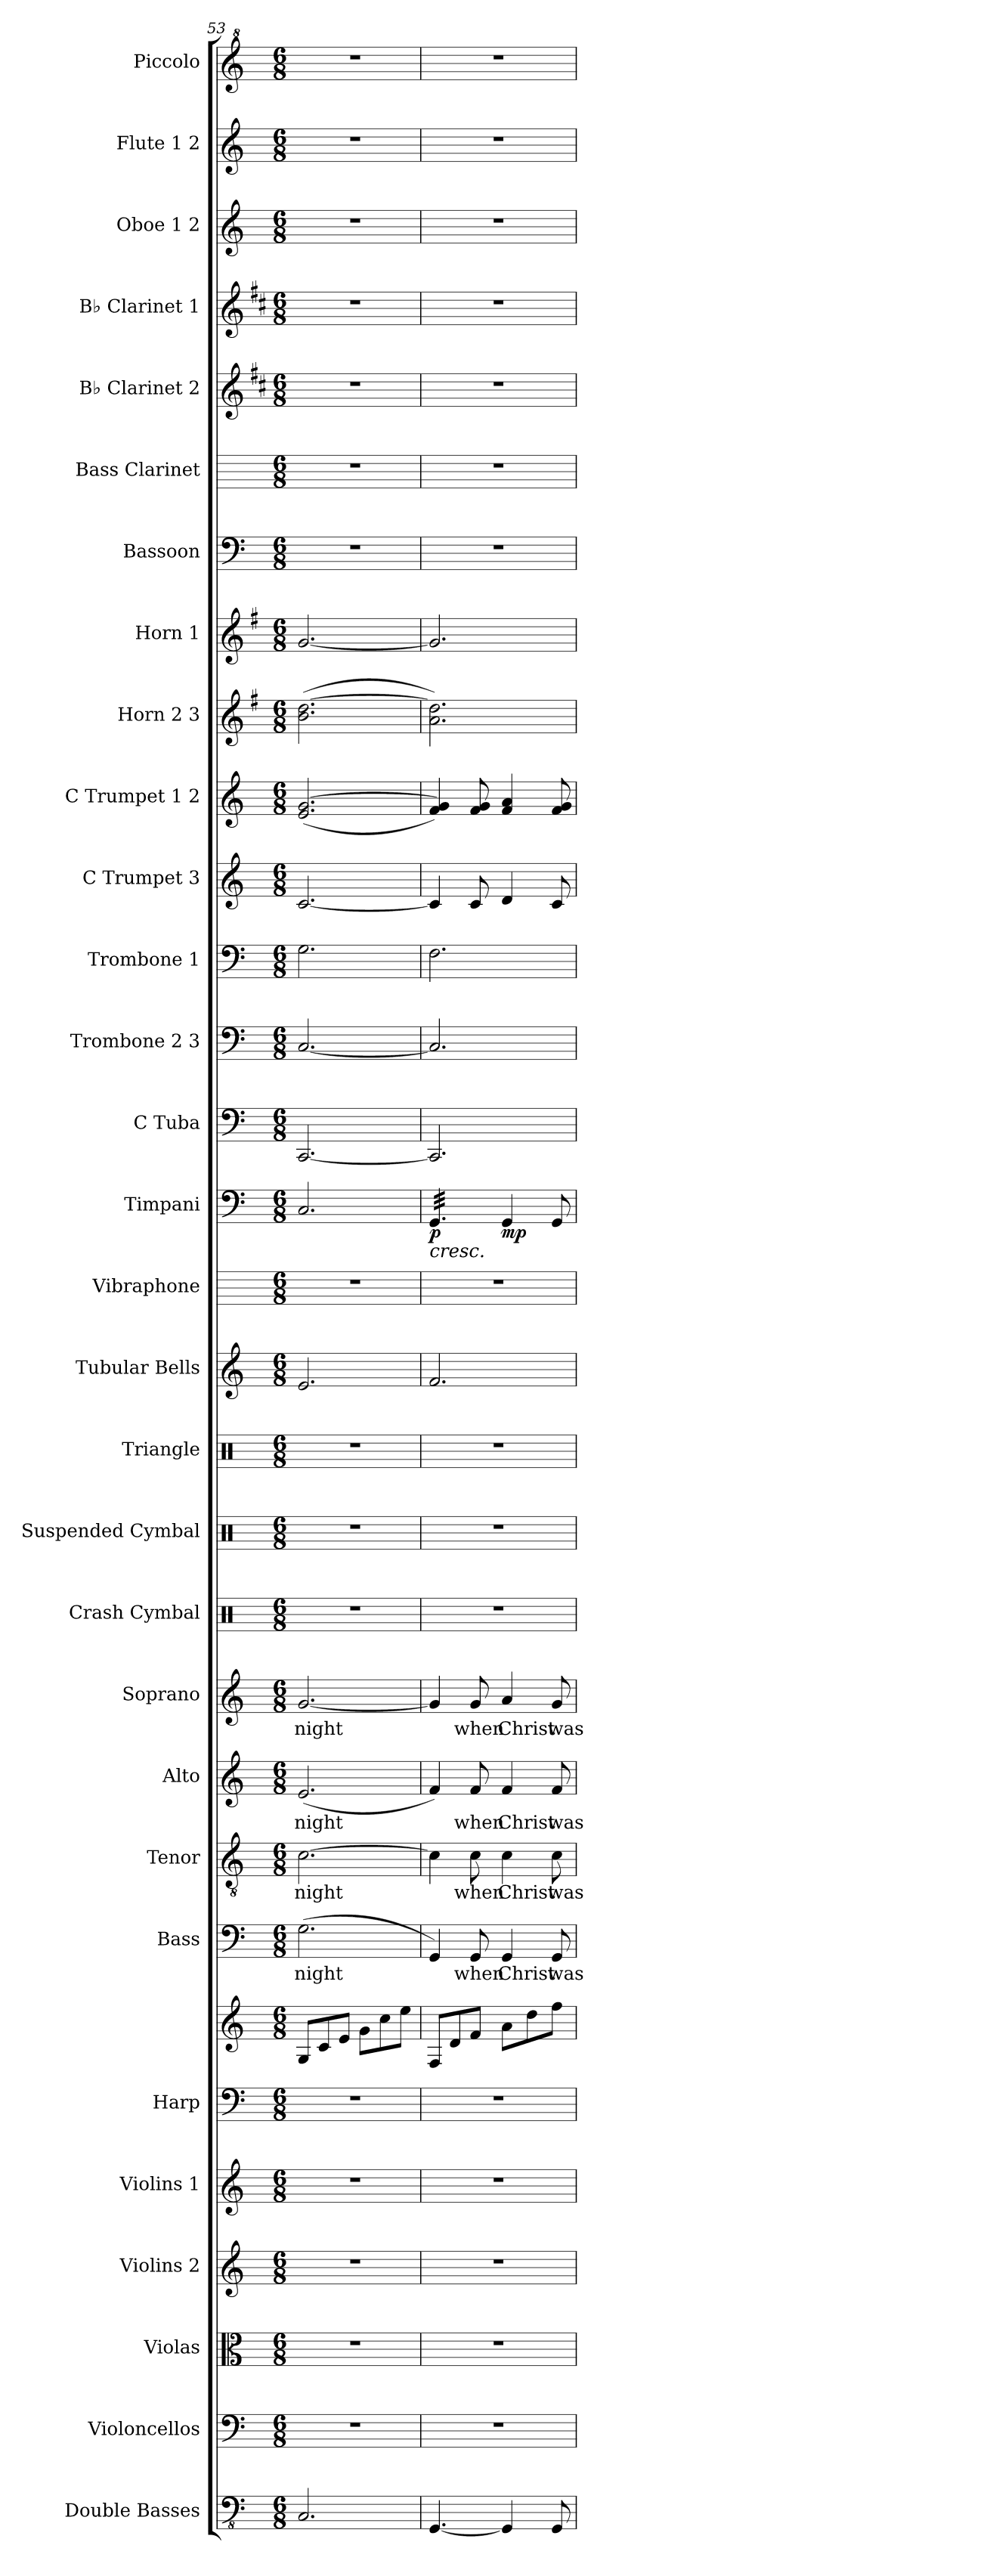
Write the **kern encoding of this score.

**kern	**kern	**kern	**kern	**kern	**kern	**kern	**kern	**text	**kern	**text	**kern	**text	**kern	**text	**kern	**kern	**kern	**kern	**kern	**kern	**dynam	**kern	**kern	**kern	**kern	**kern	**kern	**kern	**kern	**kern	**kern	**kern	**kern	**kern	**kern
*part30	*part29	*part28	*part27	*part26	*part25	*part25	*part24	*part24	*part23	*part23	*part22	*part22	*part21	*part21	*part20	*part19	*part18	*part17	*part16	*part15	*part15	*part14	*part13	*part12	*part11	*part10	*part9	*part8	*part7	*part6	*part5	*part4	*part3	*part2	*part1
*staff31	*staff30	*staff29	*staff28	*staff27	*staff26	*staff25	*staff24	*staff24	*staff23	*staff23	*staff22	*staff22	*staff21	*staff21	*staff20	*staff19	*staff18	*staff17	*staff16	*staff15	*staff15	*staff14	*staff13	*staff12	*staff11	*staff10	*staff9	*staff8	*staff7	*staff6	*staff5	*staff4	*staff3	*staff2	*staff1
*I"Double Basses	*I"Violoncellos	*I"Violas	*I"Violins 2	*I"Violins 1	*I"Harp	*	*I"Bass	*	*I"Tenor	*	*I"Alto	*	*I"Soprano	*	*I"Crash Cymbal	*I"Suspended Cymbal	*I"Triangle	*I"Tubular Bells	*I"Vibraphone	*I"Timpani	*	*I"C Tuba	*I"Trombone 2 3	*I"Trombone 1	*I"C Trumpet 3	*I"C Trumpet 1 2	*I"Horn 2 3	*I"Horn 1	*I"Bassoon	*I"Bass Clarinet	*I"B♭ Clarinet 2	*I"B♭ Clarinet 1	*I"Oboe 1 2	*I"Flute 1 2	*I"Piccolo
*I'Dbs.	*I'Vlcs.	*I'Vlas.	*I'Vlns. 2	*I'Vlns. 1	*I'Hrp.	*	*I'B.	*	*I'T.	*	*I'A.	*	*I'S.	*	*I'Cr. Cym.	*I'Susp. Cym.	*I'Trgl.	*I'Tu. Be.	*I'Vib.	*I'Timp.	*	*I'C Tu.	*I'Trb. 2 3	*I'Trb. 1	*I'C Tpt. 3	*I'C Tpt. 1 2	*I'Hn. 2 3	*I'Hn. 1	*I'Bsn.	*I'B. Cl.	*I'B♭ Cl. 2	*I'B♭ Cl. 1	*I'Ob. 1 2	*I'Fl. 1 2	*I'Picc.
!!LO:PB:g=z
*clefFv4	*clefF4	*clefC3	*clefG2	*clefG2	*clefF4	*clefG2	*clefF4	*	*clefGv2	*	*clefG2	*	*clefG2	*	*clefX	*clefX	*clefX	*clefG2	*	*clefF4	*	*clefF4	*clefF4	*clefF4	*clefG2	*clefG2	*clefG2	*clefG2	*clefF4	*	*clefG2	*clefG2	*clefG2	*clefG2	*clefG^2
*	*	*	*	*	*	*	*	*	*	*	*	*	*	*	*	*	*	*	*	*	*	*	*	*	*	*	*ITrd4c7	*ITrd4c7	*	*ITrd8c14	*ITrd1c2	*ITrd1c2	*	*	*ITrd-7c-12
*k[]	*k[]	*k[]	*k[]	*k[]	*k[]	*k[]	*k[]	*	*k[]	*	*k[]	*	*k[]	*	*k[]	*k[]	*k[]	*k[]	*k[]	*k[]	*	*k[]	*k[]	*k[]	*k[]	*k[]	*k[]	*k[]	*k[]	*k[]	*k[]	*k[]	*k[]	*k[]	*k[]
*C:	*C:	*C:	*C:	*C:	*C:	*C:	*C:	*	*C:	*	*C:	*	*C:	*	*C:	*C:	*C:	*C:	*C:	*C:	*	*C:	*C:	*C:	*C:	*C:	*C:	*C:	*C:	*C:	*C:	*C:	*C:	*C:	*C:
*M6/8	*M6/8	*M6/8	*M6/8	*M6/8	*M6/8	*M6/8	*M6/8	*	*M6/8	*	*M6/8	*	*M6/8	*	*M6/8	*M6/8	*M6/8	*M6/8	*M6/8	*M6/8	*	*M6/8	*M6/8	*M6/8	*M6/8	*M6/8	*M6/8	*M6/8	*M6/8	*M6/8	*M6/8	*M6/8	*M6/8	*M6/8	*M6/8
=53	=53	=53	=53	=53	=53	=53	=53	=53	=53	=53	=53	=53	=53	=53	=53	=53	=53	=53	=53	=53	=53	=53	=53	=53	=53	=53	=53	=53	=53	=53	=53	=53	=53	=53	=53
2.CC/	2.r	2.r	2.r	2.r	2.r	8G/L	(2.G\	night	[2.c\	night	(2.e/	night	[2.g/	night	2.r	2.r	2.r	2.e/	2.r	2.C/	.	[2.CC/	[2.C/	2.G\	[2.c/	(2.e/ [2.g/	(2.e\ [2.g\	[2.c/	2.r	2.r	2.r	2.r	2.r	2.r	2.r
.	.	.	.	.	.	8c/	.	.	.	.	.	.	.	.	.	.	.	.	.	.	.	.	.	.	.	.	.	.	.	.	.	.	.	.	.
.	.	.	.	.	.	8e/J	.	.	.	.	.	.	.	.	.	.	.	.	.	.	.	.	.	.	.	.	.	.	.	.	.	.	.	.	.
.	.	.	.	.	.	8g\L	.	.	.	.	.	.	.	.	.	.	.	.	.	.	.	.	.	.	.	.	.	.	.	.	.	.	.	.	.
.	.	.	.	.	.	8cc\	.	.	.	.	.	.	.	.	.	.	.	.	.	.	.	.	.	.	.	.	.	.	.	.	.	.	.	.	.
.	.	.	.	.	.	8ee\J	.	.	.	.	.	.	.	.	.	.	.	.	.	.	.	.	.	.	.	.	.	.	.	.	.	.	.	.	.
=54	=54	=54	=54	=54	=54	=54	=54	=54	=54	=54	=54	=54	=54	=54	=54	=54	=54	=54	=54	=54	=54	=54	=54	=54	=54	=54	=54	=54	=54	=54	=54	=54	=54	=54	=54
!	!	!	!	!	!	!	!	!	!	!	!	!	!	!	!	!	!	!	!	!	!LO:HP:b	!	!	!	!	!	!	!	!	!	!	!	!	!	!
!	!	!	!	!	!	!	!	!	!	!	!	!	!	!	!	!	!	!	!	!	!LO:DY:n=1:b	!	!	!	!	!	!	!	!	!	!	!	!	!	!
*	*	*	*	*	*	*	*	*	*	*	*	*	*	*	*	*	*	*	*	*tremolo	*	*	*	*	*	*	*	*	*	*	*	*	*	*	*
[4.GGG/	2.r	2.r	2.r	2.r	2.r	8F/L	4GG/)	.	4c\]	.	4f/)	.	4g/]	.	2.r	2.r	2.r	2.f/	2.r	32GG/LLL	< p	2.CC/]	2.C/]	2.F\	4c/]	4f/ 4g/])	2.d\ 2.g\])	2.c/]	2.r	2.r	2.r	2.r	2.r	2.r	2.r
.	.	.	.	.	.	.	.	.	.	.	.	.	.	.	.	.	.	.	.	32GG/	.	.	.	.	.	.	.	.	.	.	.	.	.	.	.
.	.	.	.	.	.	.	.	.	.	.	.	.	.	.	.	.	.	.	.	32GG/	.	.	.	.	.	.	.	.	.	.	.	.	.	.	.
.	.	.	.	.	.	.	.	.	.	.	.	.	.	.	.	.	.	.	.	32GG/	.	.	.	.	.	.	.	.	.	.	.	.	.	.	.
.	.	.	.	.	.	8d/	.	.	.	.	.	.	.	.	.	.	.	.	.	32GG/	.	.	.	.	.	.	.	.	.	.	.	.	.	.	.
.	.	.	.	.	.	.	.	.	.	.	.	.	.	.	.	.	.	.	.	32GG/	.	.	.	.	.	.	.	.	.	.	.	.	.	.	.
.	.	.	.	.	.	.	.	.	.	.	.	.	.	.	.	.	.	.	.	32GG/	.	.	.	.	.	.	.	.	.	.	.	.	.	.	.
.	.	.	.	.	.	.	.	.	.	.	.	.	.	.	.	.	.	.	.	32GG/	.	.	.	.	.	.	.	.	.	.	.	.	.	.	.
.	.	.	.	.	.	8f/J	8GG/	when	8c\	when	8f/	when	8g/	when	.	.	.	.	.	32GG/	.	.	.	.	8c/	8f/ 8g/	.	.	.	.	.	.	.	.	.
.	.	.	.	.	.	.	.	.	.	.	.	.	.	.	.	.	.	.	.	32GG/	.	.	.	.	.	.	.	.	.	.	.	.	.	.	.
.	.	.	.	.	.	.	.	.	.	.	.	.	.	.	.	.	.	.	.	32GG/	.	.	.	.	.	.	.	.	.	.	.	.	.	.	.
.	.	.	.	.	.	.	.	.	.	.	.	.	.	.	.	.	.	.	.	32GG/JJJ	.	.	.	.	.	.	.	.	.	.	.	.	.	.	.
*	*	*	*	*	*	*	*	*	*	*	*	*	*	*	*	*	*	*	*	*Xtremolo	*	*	*	*	*	*	*	*	*	*	*	*	*	*	*
!	!	!	!	!	!	!	!	!	!	!	!	!	!	!	!	!	!	!	!	!	!LO:DY:n=2:b	!	!	!	!	!	!	!	!	!	!	!	!	!	!
4GGG/]	.	.	.	.	.	8a\L	4GG/	Christ	4c\	Christ	4f/	Christ	4a/	Christ	.	.	.	.	.	4GG/	mp	.	.	.	4d/	4f/ 4a/	.	.	.	.	.	.	.	.	.
.	.	.	.	.	.	8dd\	.	.	.	.	.	.	.	.	.	.	.	.	.	.	.	.	.	.	.	.	.	.	.	.	.	.	.	.	.
8GGG/	.	.	.	.	.	8ff\J	8GG/	was	8c\	was	8f/	was	8g/	was	.	.	.	.	.	8GG/	.	.	.	.	8c/	8f/ 8g/	.	.	.	.	.	.	.	.	.
.	.	.	.	.	.	.	.	.	.	.	.	.	.	.	.	.	.	.	.	.	[	.	.	.	.	.	.	.	.	.	.	.	.	.	.
=	=	=	=	=	=	=	=	=	=	=	=	=	=	=	=	=	=	=	=	=	=	=	=	=	=	=	=	=	=	=	=	=	=	=	=
*-	*-	*-	*-	*-	*-	*-	*-	*-	*-	*-	*-	*-	*-	*-	*-	*-	*-	*-	*-	*-	*-	*-	*-	*-	*-	*-	*-	*-	*-	*-	*-	*-	*-	*-	*-
